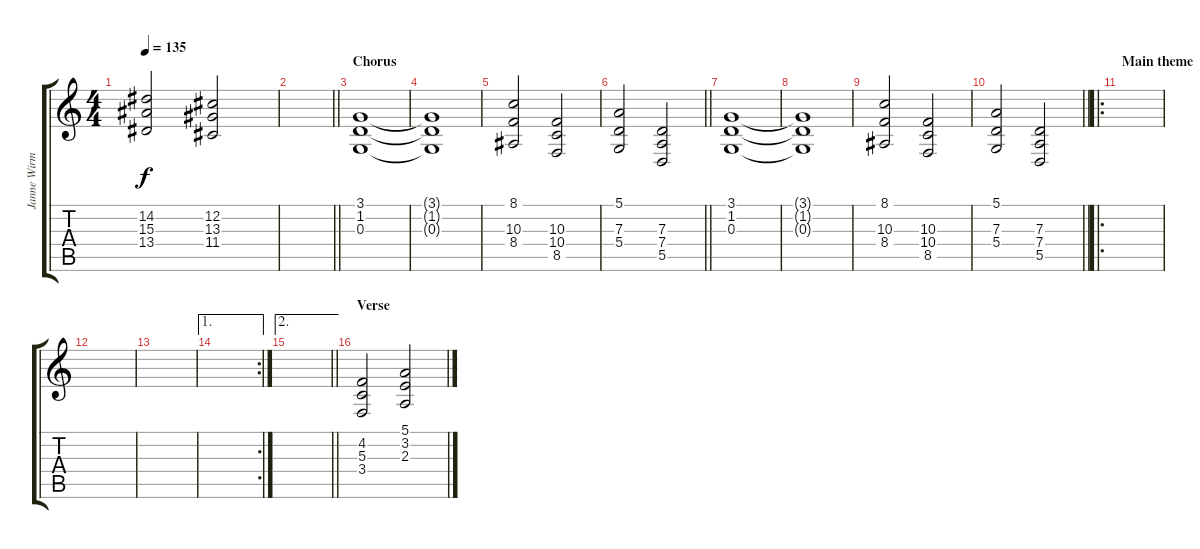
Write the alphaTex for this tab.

\track ("Janne Wirman" "Janne Wirm") {instrument lead2sawtooth}
\staff {score tabs}
\tuning (E4 Db4 G3 D3 A2 E2) {hide}
\ts (4 4)
\tempo 135
\clef g2
\ks c
(14.2 15.3 13.4).2{dy f volume 11 instrument stringensemble1} (12.2 13.3 11.4).2 |
\barLineRight lightlight
|
\section ("" "Chorus")
(3.1 1.2 0.3).1{volume 10 instrument synthstrings1} |
(3.1{t} 1.2{t} 0.3{t}).1 |
(8.1 10.3 8.4).2{instrument stringensemble1} (10.3 10.4 8.5).2 |
\barLineRight lightlight
(5.1 7.3 5.4).2 (7.3 7.4 5.5).2 |
(3.1 1.2 0.3).1{volume 10 instrument synthstrings1} |
(3.1{t} 1.2{t} 0.3{t}).1 |
(8.1 10.3 8.4).2{instrument stringensemble1} (10.3 10.4 8.5).2 |
\barLineRight lightlight
(5.1 7.3 5.4).2 (7.3 7.4 5.5).2 |
\ro
\section ("" "Main theme")
|
|
|
\ae 1
\rc 2
|
\ae 2
\barLineRight lightlight
|
\section ("" "Verse")
(4.2 5.3 3.4).2{volume 11 instrument stringensemble1} (5.1 3.2 2.3).2
